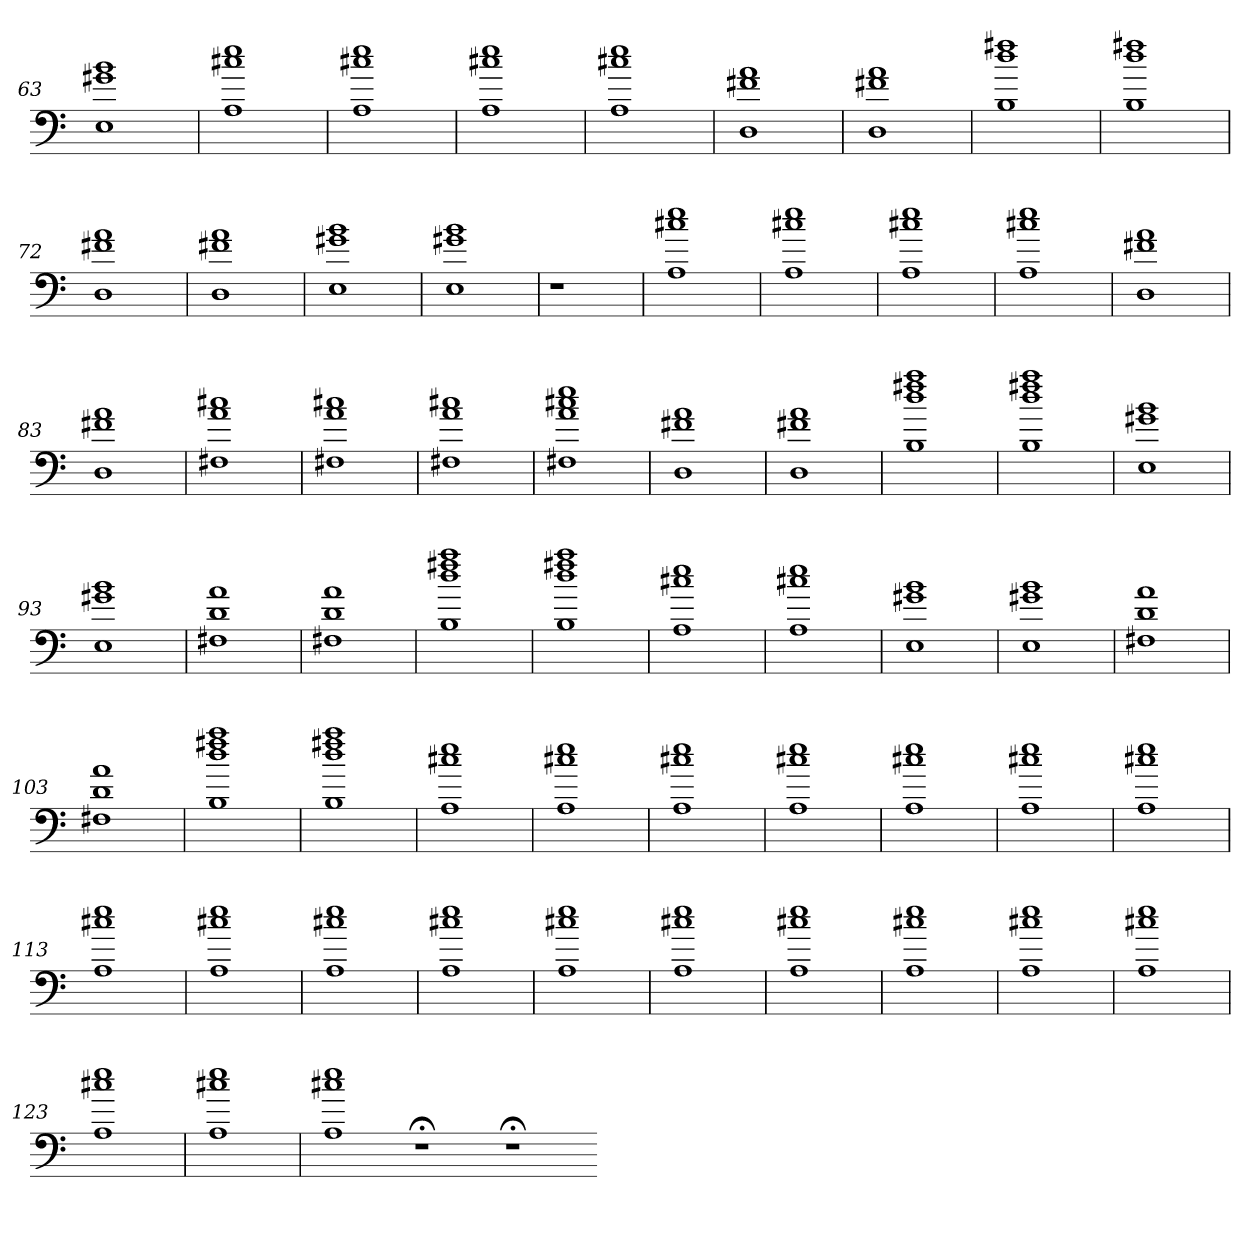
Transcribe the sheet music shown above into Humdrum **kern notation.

**kern
*part1
*staff1
=63
1E 1g#X 1b
=64
1A 1cc#X 1ee
=65
1A 1cc#X 1ee
=66
1A 1cc#X 1ee
=67
1A 1cc#X 1ee
=68
1D 1f#X 1a
=69
1D 1f#X 1a
=70
1B 1dd 1ff#X
=71
1B 1dd 1ff#X
=72
1D 1f#X 1a
=73
1D 1f#X 1a
=74
1E 1g#X 1b
=75
1E 1g#X 1b
=76
1r
=77
1r
=78
1A 1cc#X 1ee
=79
1A 1cc#X 1ee
=80
1A 1cc#X 1ee
=81
1A 1cc#X 1ee
=82
1D 1f#X 1a
=83
1D 1f#X 1a
=84
1F#X 1a 1cc#X
=85
1F#X 1a 1cc#X
=86
1F#X 1a 1cc#X
=87
1F#X 1a 1cc#X 1ee
=88
1D 1f#X 1a
=89
1D 1f#X 1a
=90
1B 1dd 1ff#X 1aa
=91
1B 1dd 1ff#X 1aa
=92
1E 1g#X 1b
=93
1E 1g#X 1b
=94
1F#X 1d 1a
=95
1F#X 1d 1a
=96
1B 1dd 1ff#X 1aa
=97
1B 1dd 1ff#X 1aa
=98
1A 1cc#X 1ee
=99
1A 1cc#X 1ee
=100
1E 1g#X 1b
=101
1E 1g#X 1b
=102
1F#X 1d 1a
=103
1F#X 1d 1a
=104
1B 1dd 1ff#X 1aa
=105
1B 1dd 1ff#X 1aa
=106
1A 1cc#X 1ee
=107
1A 1cc#X 1ee
=108
1A 1cc#X 1ee
=109
1A 1cc#X 1ee
=110
1A 1cc#X 1ee
=111
1A 1cc#X 1ee
=112
1A 1cc#X 1ee
=113
1A 1cc#X 1ee
=114
1A 1cc#X 1ee
=115
1A 1cc#X 1ee
=116
1A 1cc#X 1ee
=117
1A 1cc#X 1ee
=118
1A 1cc#X 1ee
=119
1A 1cc#X 1ee
=120
1A 1cc#X 1ee
=121
1A 1cc#X 1ee
=122
1A 1cc#X 1ee
=123
1A 1cc#X 1ee
=124
1A 1cc#X 1ee
=125
1A 1cc#X 1ee
1r;<
1r;<
=-
*-
